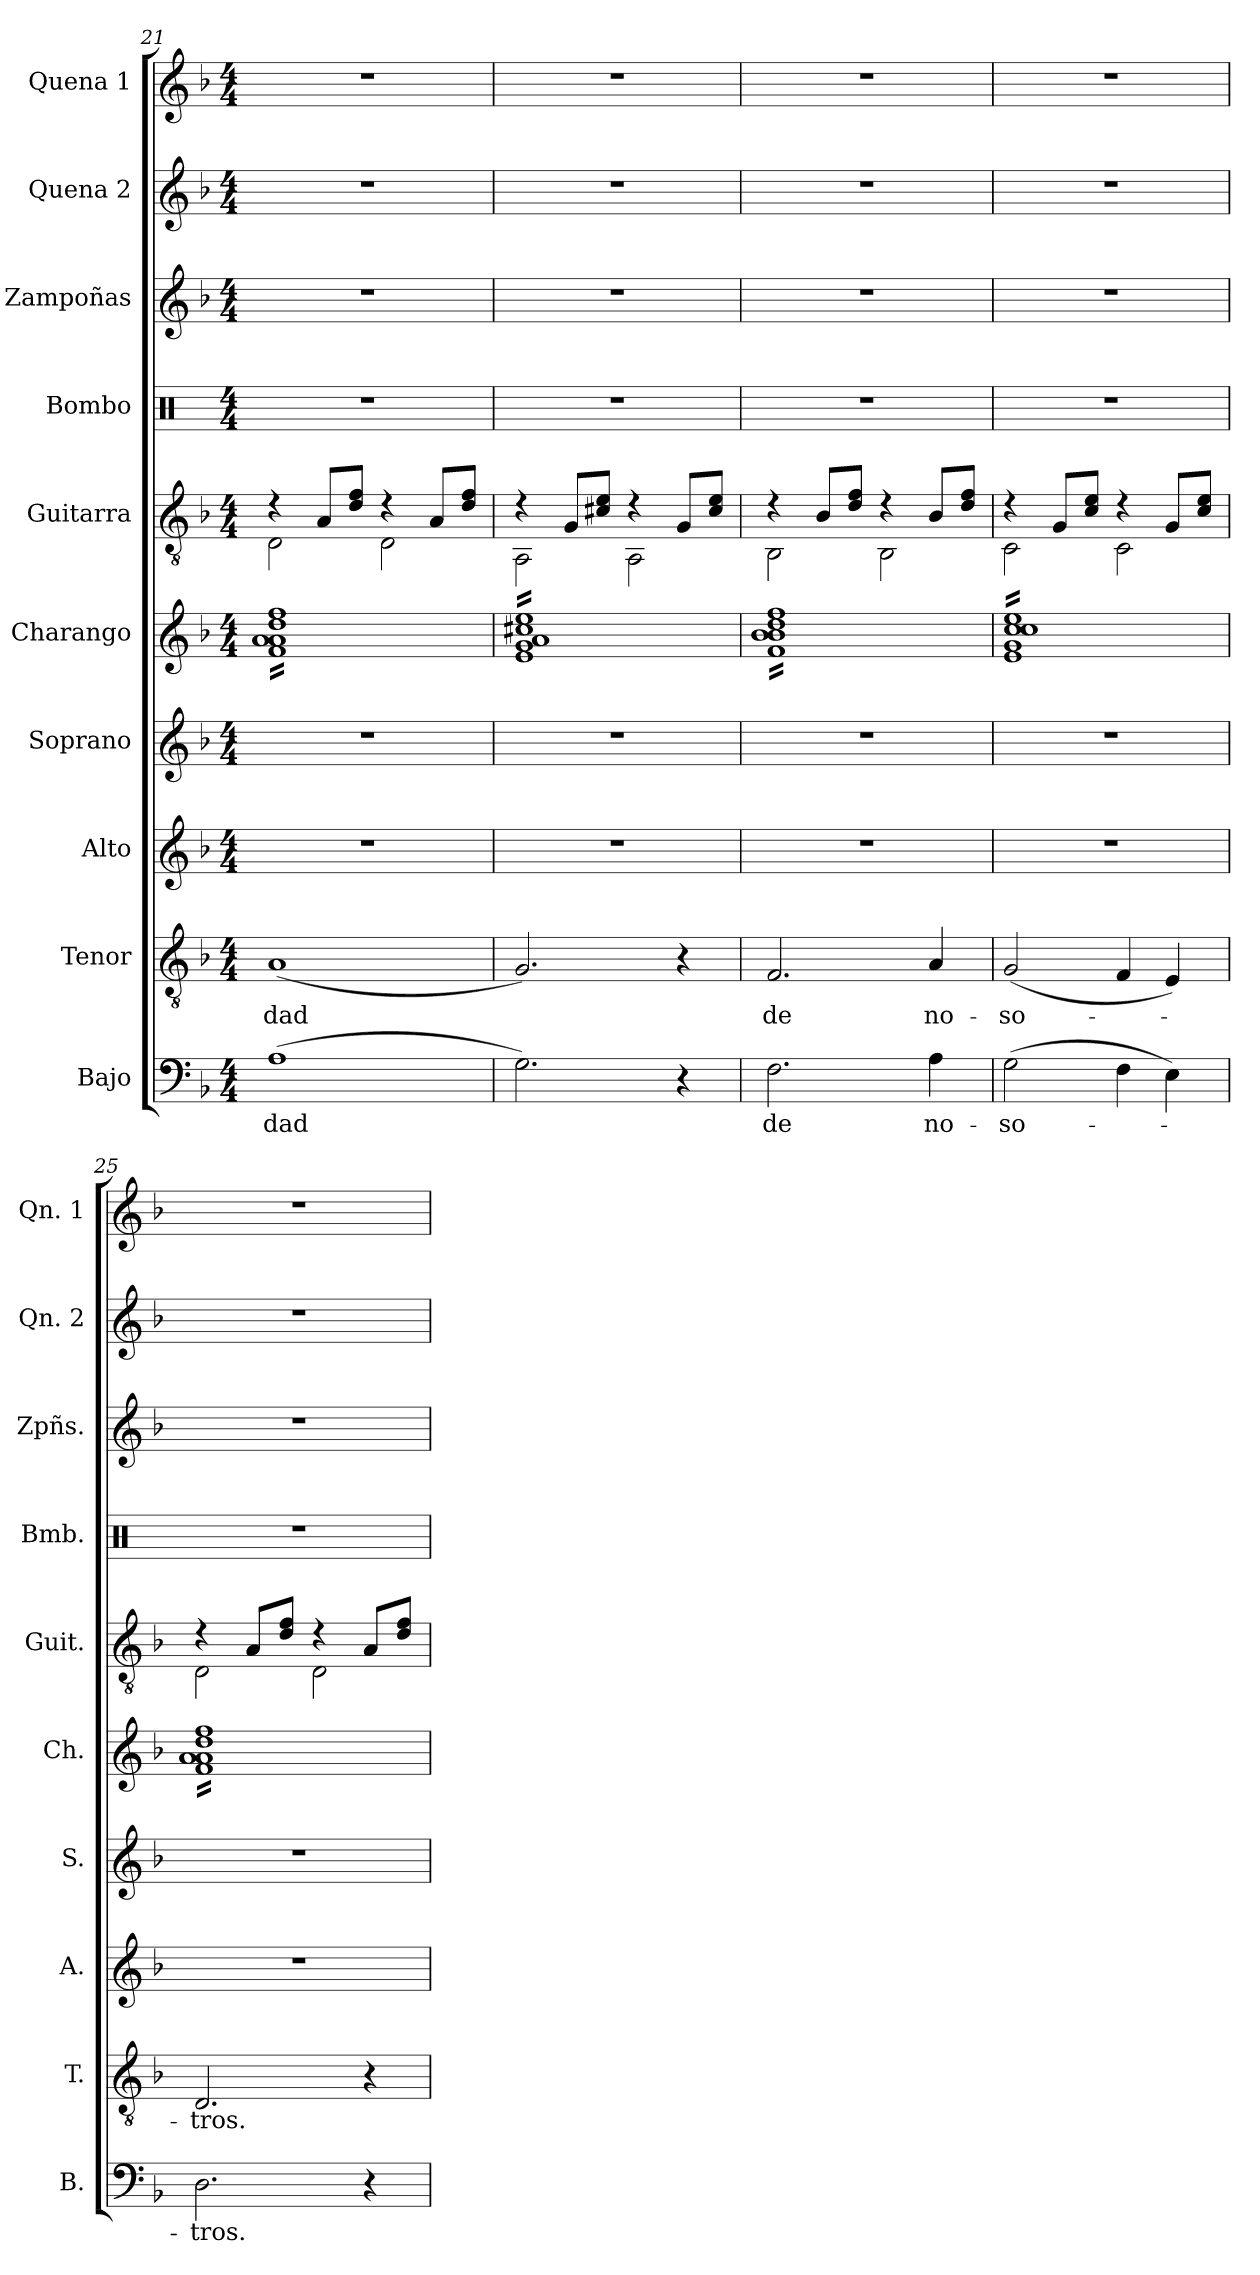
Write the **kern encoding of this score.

**kern	**text	**kern	**text	**kern	**kern	**kern	**kern	**kern	**kern	**kern	**kern
*part10	*part10	*part9	*part9	*part8	*part7	*part6	*part5	*part4	*part3	*part2	*part1
*staff10	*staff10	*staff9	*staff9	*staff8	*staff7	*staff6	*staff5	*staff4	*staff3	*staff2	*staff1
*I"Bajo	*	*I"Tenor	*	*I"Alto	*I"Soprano	*I"Charango	*I"Guitarra	*I"Bombo	*I"Zampoñas	*I"Quena 2	*I"Quena 1
*I'B.	*	*I'T.	*	*I'A.	*I'S.	*I'Ch.	*I'Guit.	*I'Bmb.	*I'Zpñs.	*I'Qn. 2	*I'Qn. 1
*clefF4	*	*clefGv2	*	*clefG2	*clefG2	*clefG2	*clefGv2	*clefX	*clefG2	*clefG2	*clefG2
*k[b-]	*	*k[b-]	*	*k[b-]	*k[b-]	*k[b-]	*k[b-]	*k[]	*k[b-]	*k[b-]	*k[b-]
*M4/4	*	*M4/4	*	*M4/4	*M4/4	*M4/4	*M4/4	*M4/4	*M4/4	*M4/4	*M4/4
=21	=21	=21	=21	=21	=21	=21	=21	=21	=21	=21	=21
*	*	*	*	*	*	*	*^	*	*	*	*
*	*	*	*	*	*	*tremolo	*	*	*	*	*	*
(1A	-dad	(1A	-dad	1r	1r	16f 16a 16a 16dd 16ffLL	4r	2D\	1r	1r	1r	1r
.	.	.	.	.	.	16f 16a 16a 16dd 16ff	.	.	.	.	.	.
.	.	.	.	.	.	16f 16a 16a 16dd 16ff	.	.	.	.	.	.
.	.	.	.	.	.	16f 16a 16a 16dd 16ff	.	.	.	.	.	.
.	.	.	.	.	.	16f 16a 16a 16dd 16ff	8A/L	.	.	.	.	.
.	.	.	.	.	.	16f 16a 16a 16dd 16ff	.	.	.	.	.	.
.	.	.	.	.	.	16f 16a 16a 16dd 16ff	8d/ 8f/J	.	.	.	.	.
.	.	.	.	.	.	16f 16a 16a 16dd 16ff	.	.	.	.	.	.
.	.	.	.	.	.	16f 16a 16a 16dd 16ff	4r	2D\	.	.	.	.
.	.	.	.	.	.	16f 16a 16a 16dd 16ff	.	.	.	.	.	.
.	.	.	.	.	.	16f 16a 16a 16dd 16ff	.	.	.	.	.	.
.	.	.	.	.	.	16f 16a 16a 16dd 16ff	.	.	.	.	.	.
.	.	.	.	.	.	16f 16a 16a 16dd 16ff	8A/L	.	.	.	.	.
.	.	.	.	.	.	16f 16a 16a 16dd 16ff	.	.	.	.	.	.
.	.	.	.	.	.	16f 16a 16a 16dd 16ff	8d/ 8f/J	.	.	.	.	.
.	.	.	.	.	.	16f 16a 16a 16dd 16ffJJ	.	.	.	.	.	.
=22	=22	=22	=22	=22	=22	=22	=22	=22	=22	=22	=22	=22
2.G\)	.	2.G/)	.	1r	1r	16e 16g 16a 16cc#X 16eeLL	4r	2AA\	1r	1r	1r	1r
.	.	.	.	.	.	16e 16g 16a 16cc#X 16ee	.	.	.	.	.	.
.	.	.	.	.	.	16e 16g 16a 16cc#X 16ee	.	.	.	.	.	.
.	.	.	.	.	.	16e 16g 16a 16cc#X 16ee	.	.	.	.	.	.
.	.	.	.	.	.	16e 16g 16a 16cc#X 16ee	8G/L	.	.	.	.	.
.	.	.	.	.	.	16e 16g 16a 16cc#X 16ee	.	.	.	.	.	.
.	.	.	.	.	.	16e 16g 16a 16cc#X 16ee	8c#X/ 8e/J	.	.	.	.	.
.	.	.	.	.	.	16e 16g 16a 16cc#X 16ee	.	.	.	.	.	.
.	.	.	.	.	.	16e 16g 16a 16cc#X 16ee	4r	2AA\	.	.	.	.
.	.	.	.	.	.	16e 16g 16a 16cc#X 16ee	.	.	.	.	.	.
.	.	.	.	.	.	16e 16g 16a 16cc#X 16ee	.	.	.	.	.	.
.	.	.	.	.	.	16e 16g 16a 16cc#X 16ee	.	.	.	.	.	.
4r	.	4r	.	.	.	16e 16g 16a 16cc#X 16ee	8G/L	.	.	.	.	.
.	.	.	.	.	.	16e 16g 16a 16cc#X 16ee	.	.	.	.	.	.
.	.	.	.	.	.	16e 16g 16a 16cc#X 16ee	8c#/ 8e/J	.	.	.	.	.
.	.	.	.	.	.	16e 16g 16a 16cc#X 16eeJJ	.	.	.	.	.	.
=23	=23	=23	=23	=23	=23	=23	=23	=23	=23	=23	=23	=23
2.F\	de	2.F/	de	1r	1r	16f 16b- 16b- 16dd 16ffLL	4r	2BB-\	1r	1r	1r	1r
.	.	.	.	.	.	16f 16b- 16b- 16dd 16ff	.	.	.	.	.	.
.	.	.	.	.	.	16f 16b- 16b- 16dd 16ff	.	.	.	.	.	.
.	.	.	.	.	.	16f 16b- 16b- 16dd 16ff	.	.	.	.	.	.
.	.	.	.	.	.	16f 16b- 16b- 16dd 16ff	8B-/L	.	.	.	.	.
.	.	.	.	.	.	16f 16b- 16b- 16dd 16ff	.	.	.	.	.	.
.	.	.	.	.	.	16f 16b- 16b- 16dd 16ff	8d/ 8f/J	.	.	.	.	.
.	.	.	.	.	.	16f 16b- 16b- 16dd 16ff	.	.	.	.	.	.
.	.	.	.	.	.	16f 16b- 16b- 16dd 16ff	4r	2BB-\	.	.	.	.
.	.	.	.	.	.	16f 16b- 16b- 16dd 16ff	.	.	.	.	.	.
.	.	.	.	.	.	16f 16b- 16b- 16dd 16ff	.	.	.	.	.	.
.	.	.	.	.	.	16f 16b- 16b- 16dd 16ff	.	.	.	.	.	.
4A\	no-	4A/	no-	.	.	16f 16b- 16b- 16dd 16ff	8B-/L	.	.	.	.	.
.	.	.	.	.	.	16f 16b- 16b- 16dd 16ff	.	.	.	.	.	.
.	.	.	.	.	.	16f 16b- 16b- 16dd 16ff	8d/ 8f/J	.	.	.	.	.
.	.	.	.	.	.	16f 16b- 16b- 16dd 16ffJJ	.	.	.	.	.	.
=24	=24	=24	=24	=24	=24	=24	=24	=24	=24	=24	=24	=24
(2G\	-so-	(2G/	-so-	1r	1r	16e 16g 16cc 16cc 16eeLL	4r	2C\	1r	1r	1r	1r
.	.	.	.	.	.	16e 16g 16cc 16cc 16ee	.	.	.	.	.	.
.	.	.	.	.	.	16e 16g 16cc 16cc 16ee	.	.	.	.	.	.
.	.	.	.	.	.	16e 16g 16cc 16cc 16ee	.	.	.	.	.	.
.	.	.	.	.	.	16e 16g 16cc 16cc 16ee	8G/L	.	.	.	.	.
.	.	.	.	.	.	16e 16g 16cc 16cc 16ee	.	.	.	.	.	.
.	.	.	.	.	.	16e 16g 16cc 16cc 16ee	8c/ 8e/J	.	.	.	.	.
.	.	.	.	.	.	16e 16g 16cc 16cc 16ee	.	.	.	.	.	.
4F\	.	4F/	.	.	.	16e 16g 16cc 16cc 16ee	4r	2C\	.	.	.	.
.	.	.	.	.	.	16e 16g 16cc 16cc 16ee	.	.	.	.	.	.
.	.	.	.	.	.	16e 16g 16cc 16cc 16ee	.	.	.	.	.	.
.	.	.	.	.	.	16e 16g 16cc 16cc 16ee	.	.	.	.	.	.
4E\)	.	4E/)	.	.	.	16e 16g 16cc 16cc 16ee	8G/L	.	.	.	.	.
.	.	.	.	.	.	16e 16g 16cc 16cc 16ee	.	.	.	.	.	.
.	.	.	.	.	.	16e 16g 16cc 16cc 16ee	8c/ 8e/J	.	.	.	.	.
.	.	.	.	.	.	16e 16g 16cc 16cc 16eeJJ	.	.	.	.	.	.
=25	=25	=25	=25	=25	=25	=25	=25	=25	=25	=25	=25	=25
2.D\	-tros.	2.D/	-tros.	1r	1r	16f 16a 16a 16dd 16ffLL	4r	2D\	1r	1r	1r	1r
.	.	.	.	.	.	16f 16a 16a 16dd 16ff	.	.	.	.	.	.
.	.	.	.	.	.	16f 16a 16a 16dd 16ff	.	.	.	.	.	.
.	.	.	.	.	.	16f 16a 16a 16dd 16ff	.	.	.	.	.	.
.	.	.	.	.	.	16f 16a 16a 16dd 16ff	8A/L	.	.	.	.	.
.	.	.	.	.	.	16f 16a 16a 16dd 16ff	.	.	.	.	.	.
.	.	.	.	.	.	16f 16a 16a 16dd 16ff	8d/ 8f/J	.	.	.	.	.
.	.	.	.	.	.	16f 16a 16a 16dd 16ff	.	.	.	.	.	.
.	.	.	.	.	.	16f 16a 16a 16dd 16ff	4r	2D\	.	.	.	.
.	.	.	.	.	.	16f 16a 16a 16dd 16ff	.	.	.	.	.	.
.	.	.	.	.	.	16f 16a 16a 16dd 16ff	.	.	.	.	.	.
.	.	.	.	.	.	16f 16a 16a 16dd 16ff	.	.	.	.	.	.
4r	.	4r	.	.	.	16f 16a 16a 16dd 16ff	8A/L	.	.	.	.	.
.	.	.	.	.	.	16f 16a 16a 16dd 16ff	.	.	.	.	.	.
.	.	.	.	.	.	16f 16a 16a 16dd 16ff	8d/ 8f/J	.	.	.	.	.
.	.	.	.	.	.	16f 16a 16a 16dd 16ffJJ	.	.	.	.	.	.
*	*	*	*	*	*	*Xtremolo	*	*	*	*	*	*
*	*	*	*	*	*	*	*v	*v	*	*	*	*
=	=	=	=	=	=	=	=	=	=	=	=
*-	*-	*-	*-	*-	*-	*-	*-	*-	*-	*-	*-
